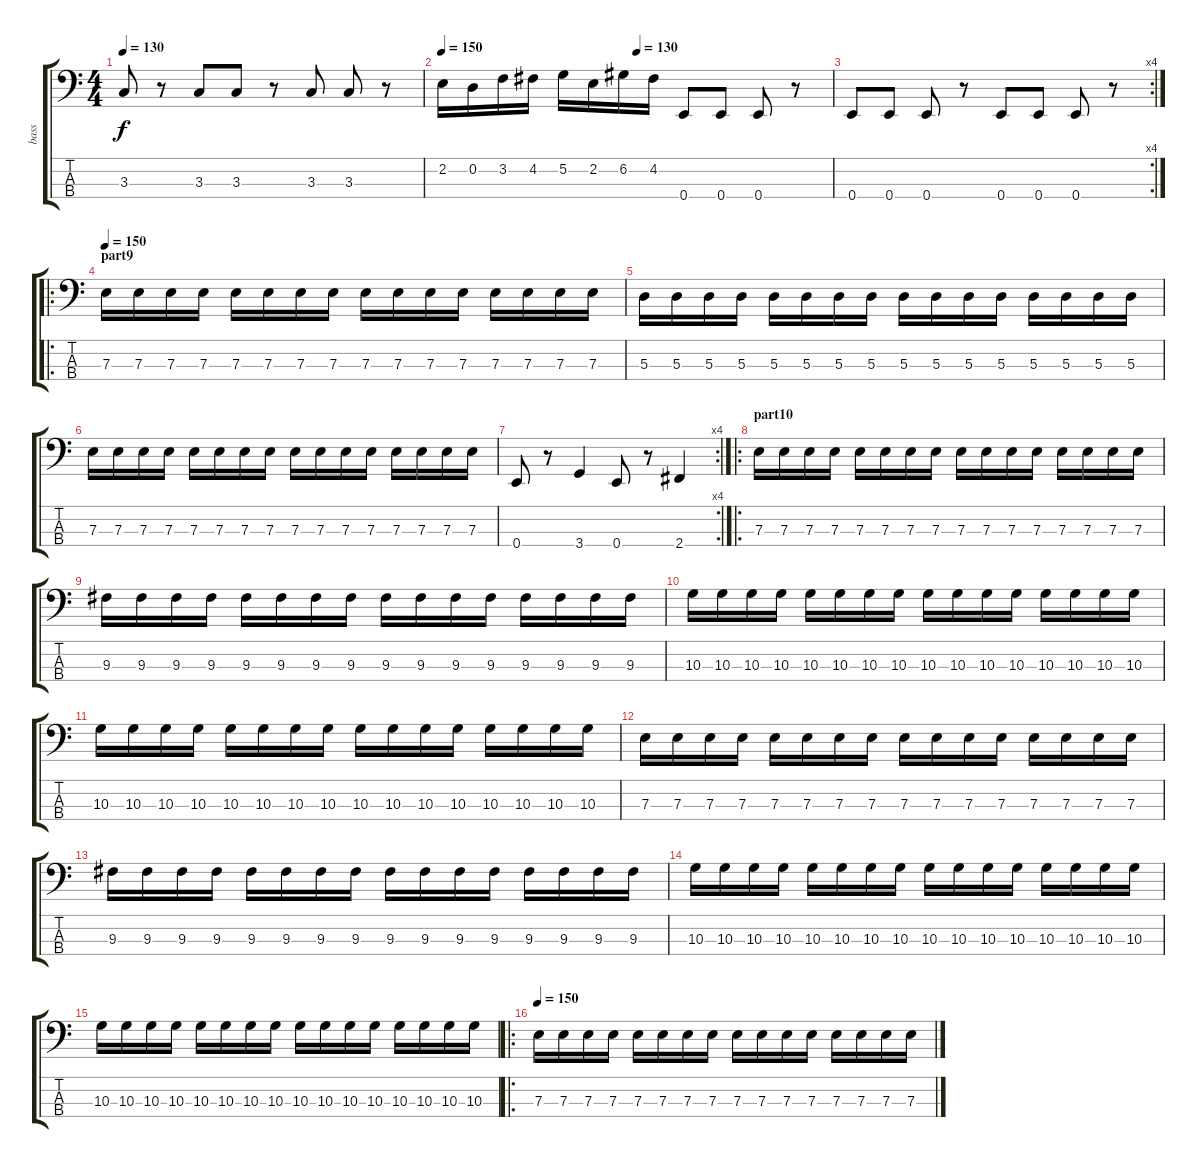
\track ("bass" "bass") {instrument electricbassfinger}
\staff {score tabs}
\tuning (G2 D2 A1 E1) {hide}
\ts (4 4)
\tempo 130
\clef f4
\ks c
3.3.8{dy f} r.8 3.3.8 3.3.8 r.8 3.3.8 3.3.8 r.8 |
\tempo 150
\tempo (130 0.5)
2.2.16 0.2.16 3.2.16 4.2.16 5.2.16 2.2.16 6.2.16 4.2.16 0.4.8 0.4.8 0.4.8 r.8 |
\rc 4
0.4.8 0.4.8 0.4.8 r.8 0.4.8 0.4.8 0.4.8 r.8 |
\ro
\section ("" "part9")
\tempo 150
7.3.16 7.3.16 7.3.16 7.3.16 7.3.16 7.3.16 7.3.16 7.3.16 7.3.16 7.3.16 7.3.16 7.3.16 7.3.16 7.3.16 7.3.16 7.3.16 |
5.3.16 5.3.16 5.3.16 5.3.16 5.3.16 5.3.16 5.3.16 5.3.16 5.3.16 5.3.16 5.3.16 5.3.16 5.3.16 5.3.16 5.3.16 5.3.16 |
7.3.16 7.3.16 7.3.16 7.3.16 7.3.16 7.3.16 7.3.16 7.3.16 7.3.16 7.3.16 7.3.16 7.3.16 7.3.16 7.3.16 7.3.16 7.3.16 |
\rc 4
0.4.8 r.8 3.4.4 0.4.8 r.8 2.4.4 |
\ro
\section ("" "part10")
7.3.16 7.3.16 7.3.16 7.3.16 7.3.16 7.3.16 7.3.16 7.3.16 7.3.16 7.3.16 7.3.16 7.3.16 7.3.16 7.3.16 7.3.16 7.3.16 |
9.3.16 9.3.16 9.3.16 9.3.16 9.3.16 9.3.16 9.3.16 9.3.16 9.3.16 9.3.16 9.3.16 9.3.16 9.3.16 9.3.16 9.3.16 9.3.16 |
10.3.16 10.3.16 10.3.16 10.3.16 10.3.16 10.3.16 10.3.16 10.3.16 10.3.16 10.3.16 10.3.16 10.3.16 10.3.16 10.3.16 10.3.16 10.3.16 |
10.3.16 10.3.16 10.3.16 10.3.16 10.3.16 10.3.16 10.3.16 10.3.16 10.3.16 10.3.16 10.3.16 10.3.16 10.3.16 10.3.16 10.3.16 10.3.16 |
7.3.16 7.3.16 7.3.16 7.3.16 7.3.16 7.3.16 7.3.16 7.3.16 7.3.16 7.3.16 7.3.16 7.3.16 7.3.16 7.3.16 7.3.16 7.3.16 |
9.3.16 9.3.16 9.3.16 9.3.16 9.3.16 9.3.16 9.3.16 9.3.16 9.3.16 9.3.16 9.3.16 9.3.16 9.3.16 9.3.16 9.3.16 9.3.16 |
10.3.16 10.3.16 10.3.16 10.3.16 10.3.16 10.3.16 10.3.16 10.3.16 10.3.16 10.3.16 10.3.16 10.3.16 10.3.16 10.3.16 10.3.16 10.3.16 |
10.3.16 10.3.16 10.3.16 10.3.16 10.3.16 10.3.16 10.3.16 10.3.16 10.3.16 10.3.16 10.3.16 10.3.16 10.3.16 10.3.16 10.3.16 10.3.16 |
\ro
\tempo 150
7.3.16 7.3.16 7.3.16 7.3.16 7.3.16 7.3.16 7.3.16 7.3.16 7.3.16 7.3.16 7.3.16 7.3.16 7.3.16 7.3.16 7.3.16 7.3.16
